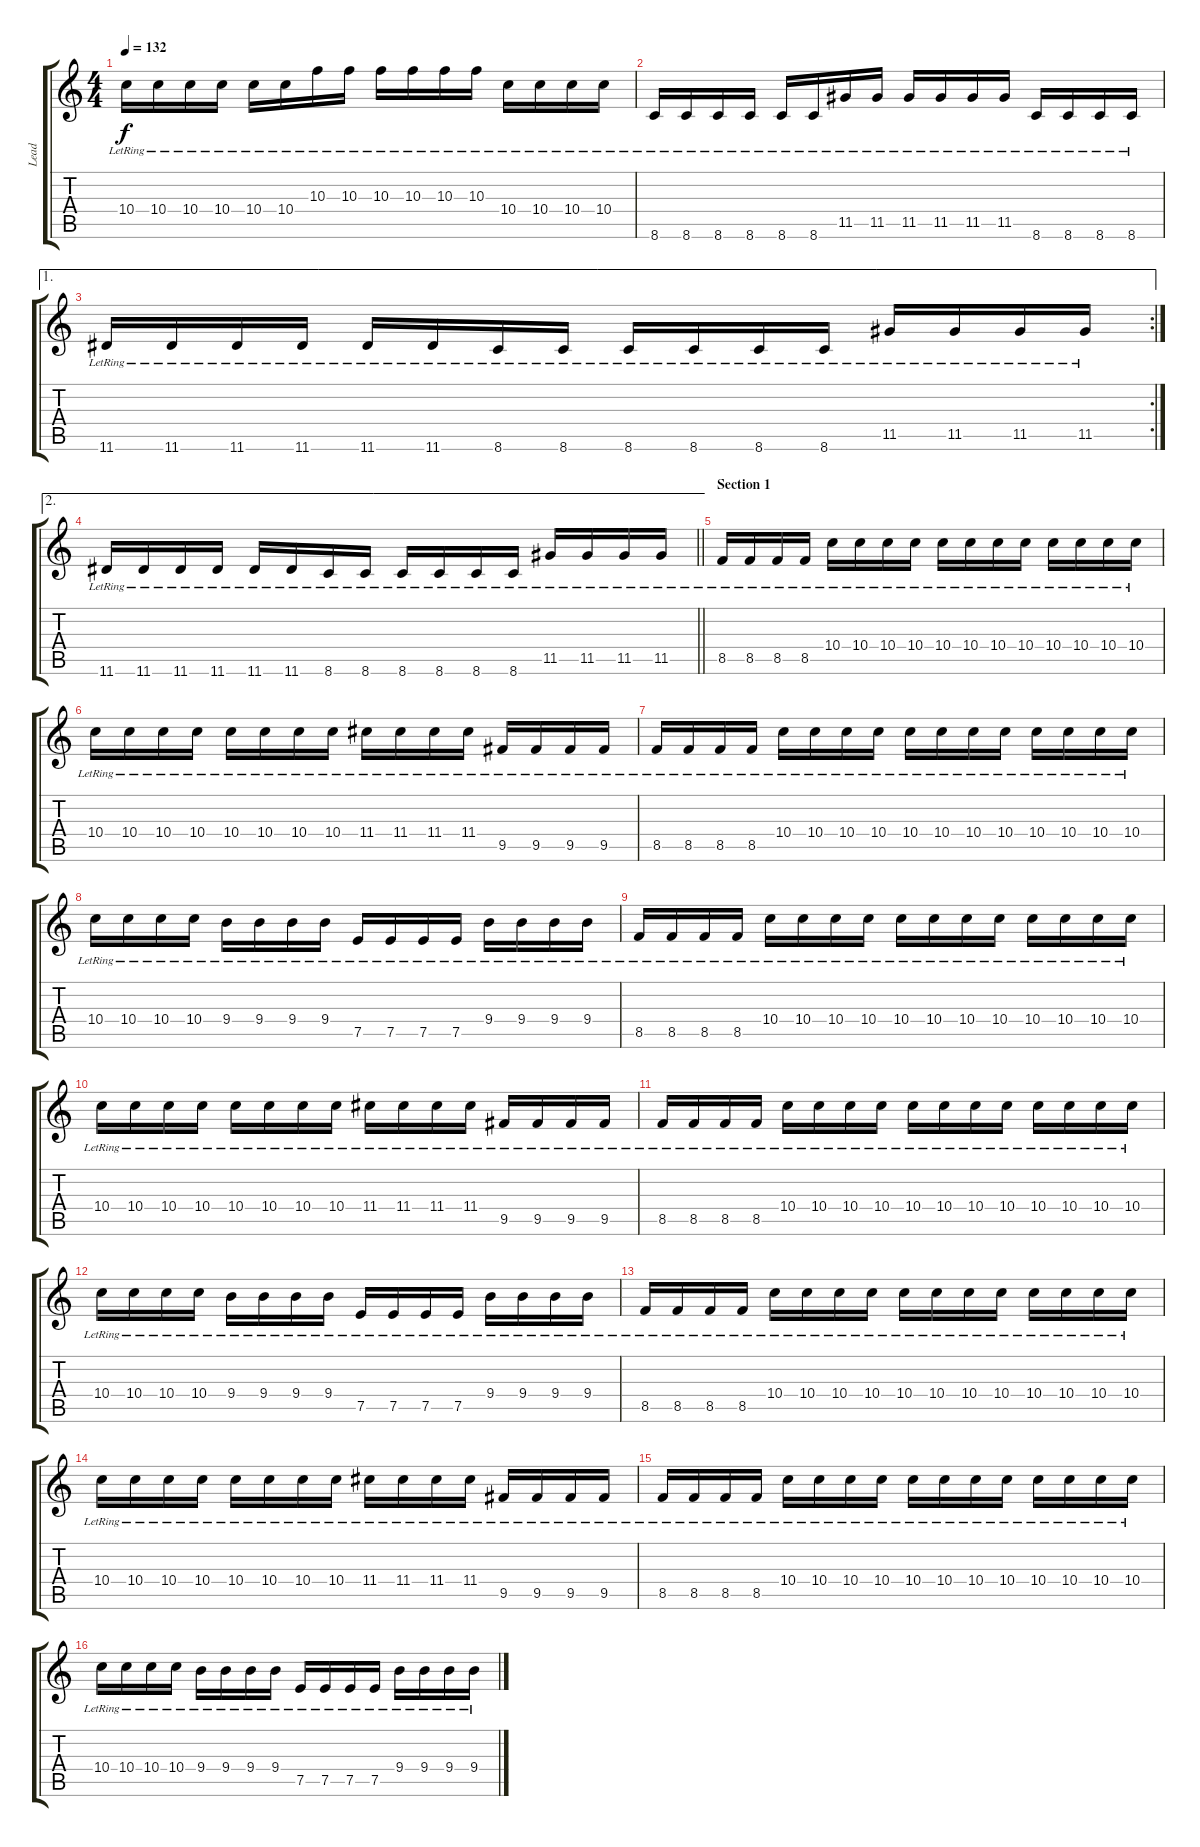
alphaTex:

\track ("Lead " "Lead ") {instrument distortionguitar}
\staff {score tabs}
\tuning (E4 B3 G3 D3 A2 E2) {hide}
\ts (4 4)
\tempo 132
\clef g2
\ks c
10.4{lr}.16{dy f} 10.4{lr}.16 10.4{lr}.16 10.4{lr}.16 10.4{lr}.16 10.4{lr}.16 10.3{lr}.16 10.3{lr}.16 10.3{lr}.16 10.3{lr}.16 10.3{lr}.16 10.3{lr}.16 10.4{lr}.16 10.4{lr}.16 10.4{lr}.16 10.4{lr}.16 |
8.6{lr}.16 8.6{lr}.16 8.6{lr}.16 8.6{lr}.16 8.6{lr}.16 8.6{lr}.16 11.5{lr}.16 11.5{lr}.16 11.5{lr}.16 11.5{lr}.16 11.5{lr}.16 11.5{lr}.16 8.6{lr}.16 8.6{lr}.16 8.6{lr}.16 8.6{lr}.16 |
\ae 1
\rc 2
11.6{lr}.16 11.6{lr}.16 11.6{lr}.16 11.6{lr}.16 11.6{lr}.16 11.6{lr}.16 8.6{lr}.16 8.6{lr}.16 8.6{lr}.16 8.6{lr}.16 8.6{lr}.16 8.6{lr}.16 11.5{lr}.16 11.5{lr}.16 11.5{lr}.16 11.5{lr}.16 |
\ae 2
\barLineRight lightlight
11.6{lr}.16 11.6{lr}.16 11.6{lr}.16 11.6{lr}.16 11.6{lr}.16 11.6{lr}.16 8.6{lr}.16 8.6{lr}.16 8.6{lr}.16 8.6{lr}.16 8.6{lr}.16 8.6{lr}.16 11.5{lr}.16 11.5{lr}.16 11.5{lr}.16 11.5{lr}.16 |
\section ("" "Section 1")
8.5{lr}.16 8.5{lr}.16 8.5{lr}.16 8.5{lr}.16 10.4{lr}.16 10.4{lr}.16 10.4{lr}.16 10.4{lr}.16 10.4{lr}.16 10.4{lr}.16 10.4{lr}.16 10.4{lr}.16 10.4{lr}.16 10.4{lr}.16 10.4{lr}.16 10.4{lr}.16 |
10.4{lr}.16 10.4{lr}.16 10.4{lr}.16 10.4{lr}.16 10.4{lr}.16 10.4{lr}.16 10.4{lr}.16 10.4{lr}.16 11.4{lr}.16 11.4{lr}.16 11.4{lr}.16 11.4{lr}.16 9.5{lr}.16 9.5{lr}.16 9.5{lr}.16 9.5{lr}.16 |
8.5{lr}.16 8.5{lr}.16 8.5{lr}.16 8.5{lr}.16 10.4{lr}.16 10.4{lr}.16 10.4{lr}.16 10.4{lr}.16 10.4{lr}.16 10.4{lr}.16 10.4{lr}.16 10.4{lr}.16 10.4{lr}.16 10.4{lr}.16 10.4{lr}.16 10.4{lr}.16 |
10.4{lr}.16 10.4{lr}.16 10.4{lr}.16 10.4{lr}.16 9.4{lr}.16 9.4{lr}.16 9.4{lr}.16 9.4{lr}.16 7.5{lr}.16 7.5{lr}.16 7.5{lr}.16 7.5{lr}.16 9.4{lr}.16 9.4{lr}.16 9.4{lr}.16 9.4{lr}.16 |
8.5{lr}.16 8.5{lr}.16 8.5{lr}.16 8.5{lr}.16 10.4{lr}.16 10.4{lr}.16 10.4{lr}.16 10.4{lr}.16 10.4{lr}.16 10.4{lr}.16 10.4{lr}.16 10.4{lr}.16 10.4{lr}.16 10.4{lr}.16 10.4{lr}.16 10.4{lr}.16 |
10.4{lr}.16 10.4{lr}.16 10.4{lr}.16 10.4{lr}.16 10.4{lr}.16 10.4{lr}.16 10.4{lr}.16 10.4{lr}.16 11.4{lr}.16 11.4{lr}.16 11.4{lr}.16 11.4{lr}.16 9.5{lr}.16 9.5{lr}.16 9.5{lr}.16 9.5{lr}.16 |
8.5{lr}.16 8.5{lr}.16 8.5{lr}.16 8.5{lr}.16 10.4{lr}.16 10.4{lr}.16 10.4{lr}.16 10.4{lr}.16 10.4{lr}.16 10.4{lr}.16 10.4{lr}.16 10.4{lr}.16 10.4{lr}.16 10.4{lr}.16 10.4{lr}.16 10.4{lr}.16 |
10.4{lr}.16 10.4{lr}.16 10.4{lr}.16 10.4{lr}.16 9.4{lr}.16 9.4{lr}.16 9.4{lr}.16 9.4{lr}.16 7.5{lr}.16 7.5{lr}.16 7.5{lr}.16 7.5{lr}.16 9.4{lr}.16 9.4{lr}.16 9.4{lr}.16 9.4{lr}.16 |
8.5{lr}.16 8.5{lr}.16 8.5{lr}.16 8.5{lr}.16 10.4{lr}.16 10.4{lr}.16 10.4{lr}.16 10.4{lr}.16 10.4{lr}.16 10.4{lr}.16 10.4{lr}.16 10.4{lr}.16 10.4{lr}.16 10.4{lr}.16 10.4{lr}.16 10.4{lr}.16 |
10.4{lr}.16 10.4{lr}.16 10.4{lr}.16 10.4{lr}.16 10.4{lr}.16 10.4{lr}.16 10.4{lr}.16 10.4{lr}.16 11.4{lr}.16 11.4{lr}.16 11.4{lr}.16 11.4{lr}.16 9.5{lr}.16 9.5{lr}.16 9.5{lr}.16 9.5{lr}.16 |
8.5{lr}.16 8.5{lr}.16 8.5{lr}.16 8.5{lr}.16 10.4{lr}.16 10.4{lr}.16 10.4{lr}.16 10.4{lr}.16 10.4{lr}.16 10.4{lr}.16 10.4{lr}.16 10.4{lr}.16 10.4{lr}.16 10.4{lr}.16 10.4{lr}.16 10.4{lr}.16 |
10.4{lr}.16 10.4{lr}.16 10.4{lr}.16 10.4{lr}.16 9.4{lr}.16 9.4{lr}.16 9.4{lr}.16 9.4{lr}.16 7.5{lr}.16 7.5{lr}.16 7.5{lr}.16 7.5{lr}.16 9.4{lr}.16 9.4{lr}.16 9.4{lr}.16 9.4{lr}.16
